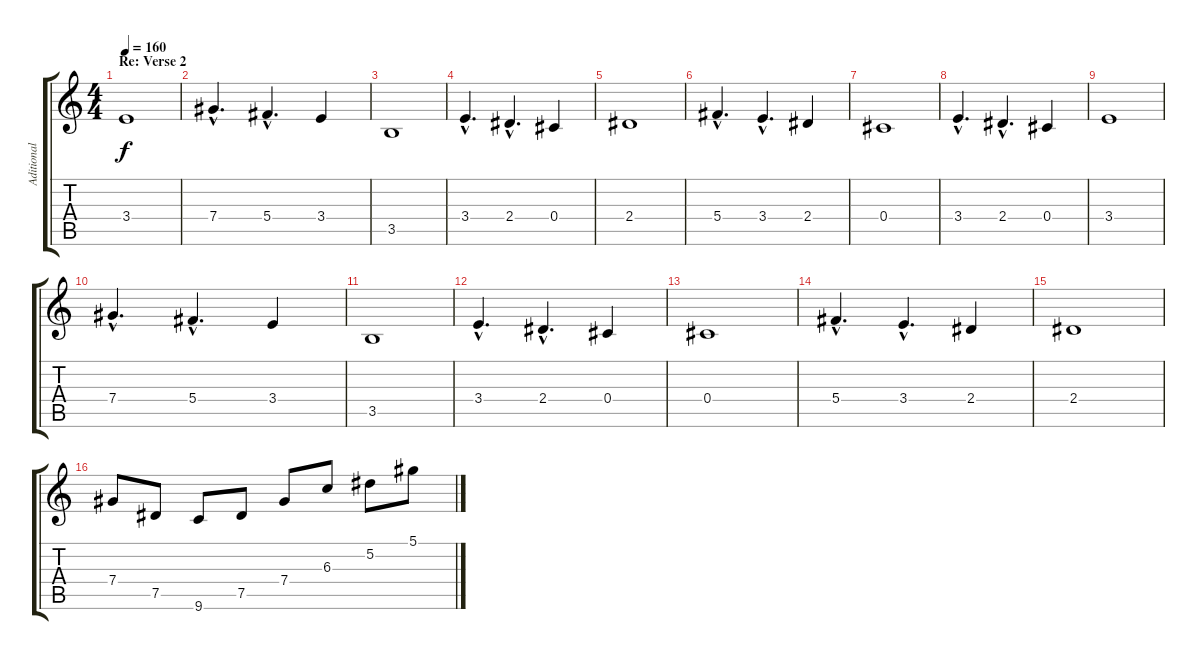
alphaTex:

\track ("Aditional Guitar" "Aditional ") {instrument distortionguitar}
\staff {score tabs}
\tuning (Eb4 Bb3 Gb3 Db3 Ab2 Eb2) {hide}
\ts (4 4)
\section ("" "Re: Verse 2")
\tempo 160
\clef g2
\ks c
3.4.1{dy f} |
7.4{hac}.4{d} 5.4{hac}.4{d} 3.4.4 |
3.5.1 |
3.4{hac}.4{d} 2.4{hac}.4{d} 0.4.4 |
2.4.1 |
5.4{hac}.4{d} 3.4{hac}.4{d} 2.4.4 |
0.4.1 |
3.4{hac}.4{d} 2.4{hac}.4{d} 0.4.4 |
3.4.1 |
7.4{hac}.4{d} 5.4{hac}.4{d} 3.4.4 |
3.5.1 |
3.4{hac}.4{d} 2.4{hac}.4{d} 0.4.4 |
0.4.1 |
5.4{hac}.4{d} 3.4{hac}.4{d} 2.4.4 |
2.4.1 |
7.4.8 7.5.8 9.6.8 7.5.8 7.4.8 6.3.8 5.2.8 5.1.8
